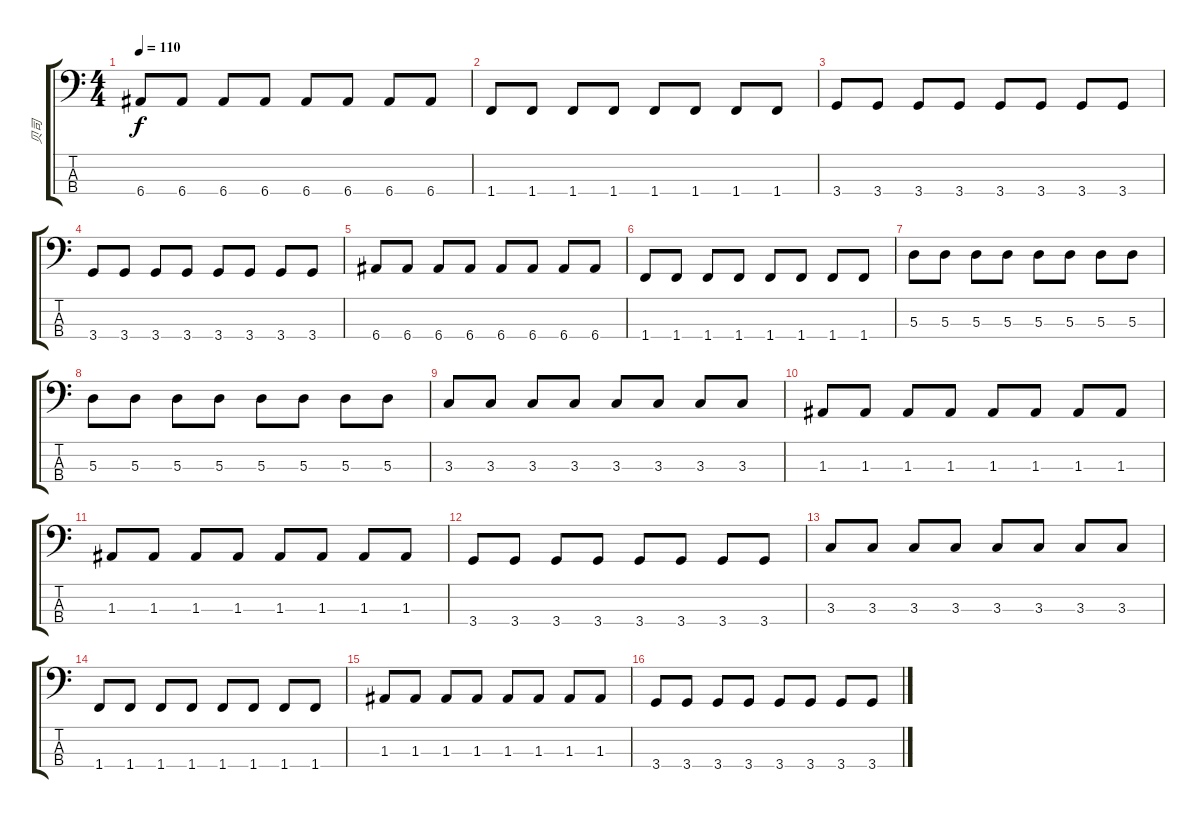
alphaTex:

\track ("贝司" "贝司") {instrument electricbassfinger}
\staff {score tabs}
\tuning (G2 D2 A1 E1) {hide}
\ts (4 4)
\tempo 110
\clef f4
\ks c
6.4.8{dy f} 6.4.8 6.4.8 6.4.8 6.4.8 6.4.8 6.4.8 6.4.8 |
1.4.8 1.4.8 1.4.8 1.4.8 1.4.8 1.4.8 1.4.8 1.4.8 |
3.4.8 3.4.8 3.4.8 3.4.8 3.4.8 3.4.8 3.4.8 3.4.8 |
3.4.8 3.4.8 3.4.8 3.4.8 3.4.8 3.4.8 3.4.8 3.4.8 |
6.4.8 6.4.8 6.4.8 6.4.8 6.4.8 6.4.8 6.4.8 6.4.8 |
1.4.8 1.4.8 1.4.8 1.4.8 1.4.8 1.4.8 1.4.8 1.4.8 |
5.3.8 5.3.8 5.3.8 5.3.8 5.3.8 5.3.8 5.3.8 5.3.8 |
5.3.8 5.3.8 5.3.8 5.3.8 5.3.8 5.3.8 5.3.8 5.3.8 |
3.3.8 3.3.8 3.3.8 3.3.8 3.3.8 3.3.8 3.3.8 3.3.8 |
1.3.8 1.3.8 1.3.8 1.3.8 1.3.8 1.3.8 1.3.8 1.3.8 |
1.3.8 1.3.8 1.3.8 1.3.8 1.3.8 1.3.8 1.3.8 1.3.8 |
3.4.8 3.4.8 3.4.8 3.4.8 3.4.8 3.4.8 3.4.8 3.4.8 |
3.3.8 3.3.8 3.3.8 3.3.8 3.3.8 3.3.8 3.3.8 3.3.8 |
1.4.8 1.4.8 1.4.8 1.4.8 1.4.8 1.4.8 1.4.8 1.4.8 |
1.3.8 1.3.8 1.3.8 1.3.8 1.3.8 1.3.8 1.3.8 1.3.8 |
3.4.8 3.4.8 3.4.8 3.4.8 3.4.8 3.4.8 3.4.8 3.4.8
